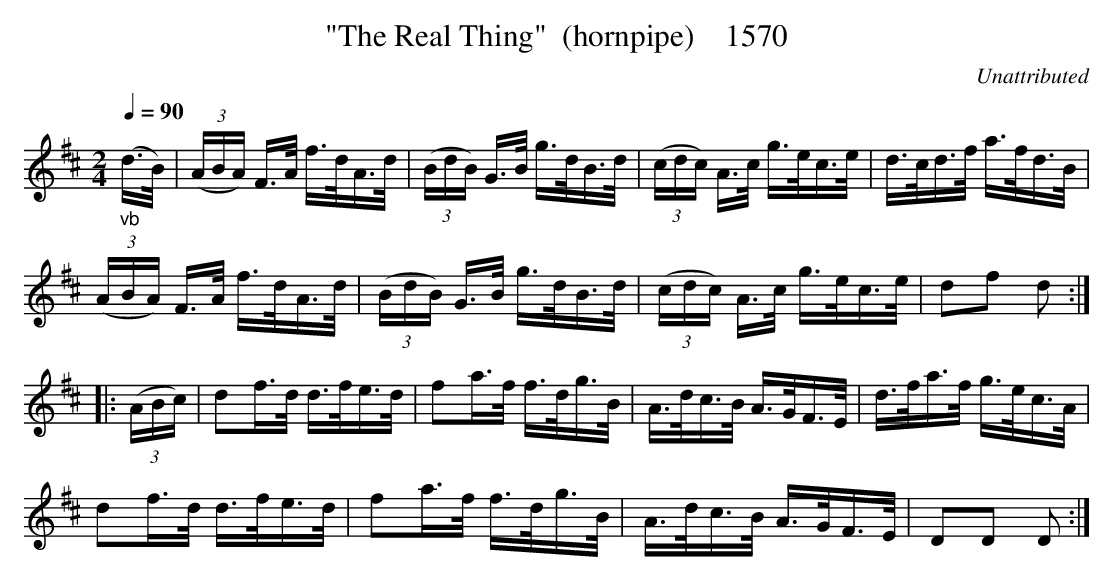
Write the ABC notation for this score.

X:1
T:"The Real Thing"  (hornpipe)    1570
C:Unattributed
BRENNAN July 2003 (HTTP://WWW.SOSYOURMOM.COM)
Q:1/4=90
M:2/4
L:1/16
K:D
"_vb"(d3/2B/2)| (3(ABA) F3/2A/2 f3/2d/2A3/2d/2|(3(BdB) G3/2B/2 g3/2d/2B3/2d/2| (3(cdc) A3/2c/2 g3/2e/2c3/2e/2|d3/2c/2d3/2f/2 a3/2f/2d3/2B/2|
(3(ABA) F3/2A/2 f3/2d/2A3/2d/2|(3(BdB) G3/2B/2 g3/2d/2B3/2d/2|(3(cdc) A3/2c/2 g3/2e/2c3/2e/2|d2f2 d2:|
|:(3(ABc)|d2f3/2d/2 d3/2f/2e3/2d/2|f2a3/2f/2 f3/2d/2g3/2B/2|A3/2d/2c3/2B/2 A3/2G/2F3/2E/2|d3/2f/2a3/2f/2 g3/2e/2c3/2A/2|
d2f3/2d/2 d3/2f/2e3/2d/2|f2a3/2f/2 f3/2d/2g3/2B/2|A3/2d/2c3/2B/2 A3/2G/2F3/2E/2|D2D2 D2:|
